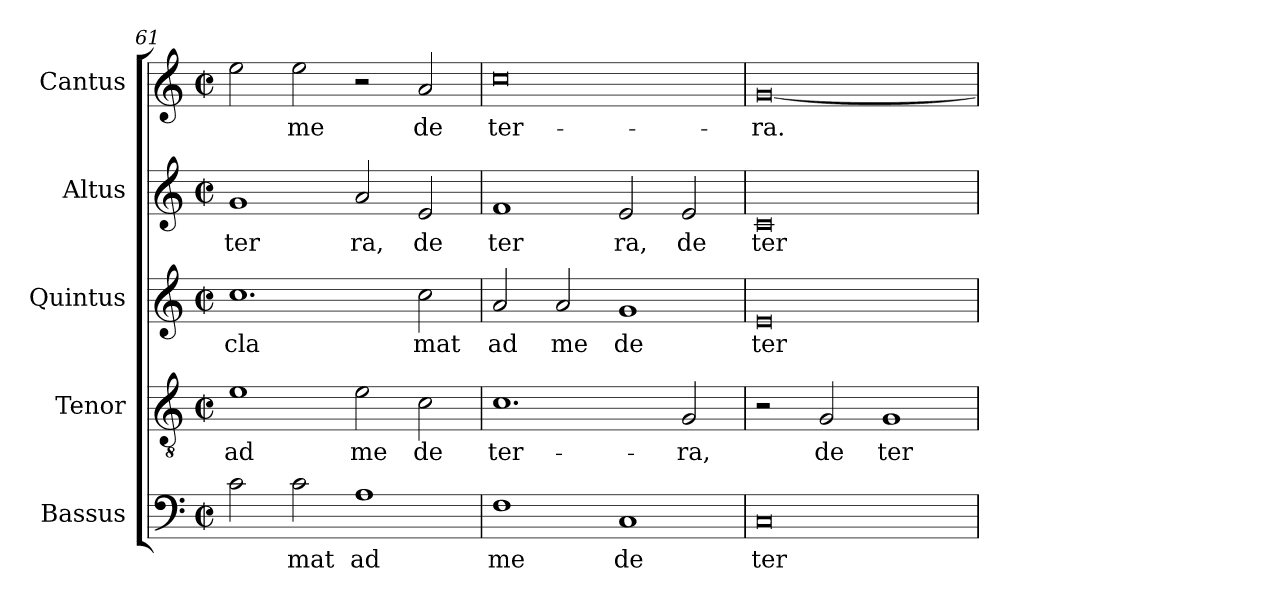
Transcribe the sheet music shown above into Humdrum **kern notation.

**kern	**text	**kern	**text	**kern	**text	**kern	**text	**kern	**text
*part5	*part5	*part4	*part4	*part3	*part3	*part2	*part2	*part1	*part1
*staff5	*staff5	*staff4	*staff4	*staff3	*staff3	*staff2	*staff2	*staff1	*staff1
*I"Bassus	*	*I"Tenor	*	*I"Quintus	*	*I"Altus	*	*I"Cantus	*
*clefF4	*	*clefGv2	*	*clefG2	*	*clefG2	*	*clefG2	*
*	*	*	*	*k[]	*	*	*	*	*
*	*	*	*	*C:	*	*	*	*	*
*M2/2	*	*M2/2	*	*M2/2	*	*M2/2	*	*M2/2	*
*met(c|)	*	*met(c|)	*	*met(c|)	*	*met(c|)	*	*met(c|)	*
=61	=61	=61	=61	=61	=61	=61	=61	=61	=61
!	!	!	!LO:LY:b:cj	!	!LO:LY:b:cj	!	!LO:LY:b:cj	!	!
2c\	.	1e	ad	1.cc	cla	1g	ter	2ee\	.
!	!LO:LY:b:cj	!	!	!	!	!	!	!	!LO:LY:b:cj
2c\	-mat	.	.	.	.	.	.	2ee\	me
!	!LO:LY:b:cj	!	!LO:LY:b:cj	!	!	!	!LO:LY:b:cj	!	!
1A	ad	2e\	me	.	.	2a/	ra,	2r	.
!	!	!	!LO:LY:b:cj	!	!LO:LY:b:cj	!	!LO:LY:b:cj	!	!LO:LY:b:cj
.	.	2c\	de	2cc\	mat	2e/	de	2a/	de
=62	=62	=62	=62	=62	=62	=62	=62	=62	=62
!	!LO:LY:b:cj	!	!LO:LY:b:cj	!	!LO:LY:b:cj	!	!LO:LY:b:cj	!	!LO:LY:b:cj
1F	me	1.c	ter-	2a/	ad	1f	ter	0cc	ter-
!	!	!	!	!	!LO:LY:b:cj	!	!	!	!
.	.	.	.	2a/	me	.	.	.	.
!	!LO:LY:b:cj	!	!	!	!LO:LY:b:cj	!	!LO:LY:b:cj	!	!
1C	de	.	.	1g	de	2e/	ra,	.	.
!	!	!	!LO:LY:b:cj	!	!	!	!LO:LY:b:cj	!	!
.	.	2G/	-ra,	.	.	2e/	de	.	.
=63	=63	=63	=63	=63	=63	=63	=63	=63	=63
!	!LO:LY:b:cj	!	!	!	!LO:LY:b:cj	!	!LO:LY:b:cj	!	!LO:LY:b:cj
0C	ter-	2r	.	0e	ter	0c	ter	[<0g	-ra.
!	!	!	!LO:LY:b:cj	!	!	!	!	!	!
.	.	2G/	de	.	.	.	.	.	.
!	!	!	!LO:LY:b:cj	!	!	!	!	!	!
.	.	1G	ter-	.	.	.	.	.	.
=	=	=	=	=	=	=	=	=	=
*-	*-	*-	*-	*-	*-	*-	*-	*-	*-
